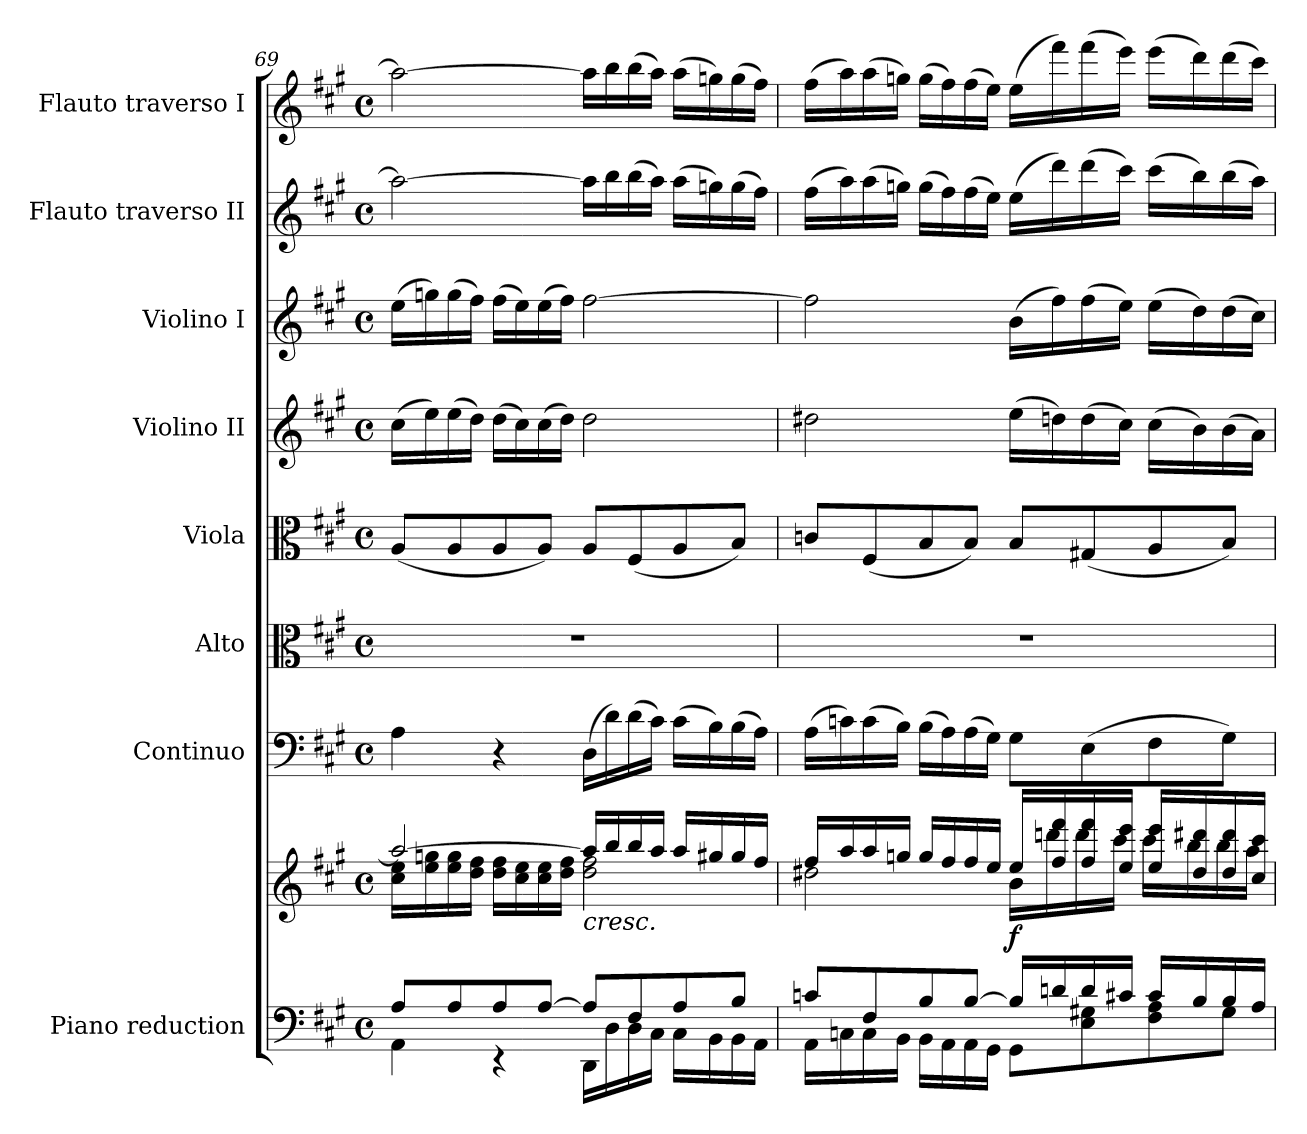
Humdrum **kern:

**kern	**kern	**dynam	**kern	**kern	**kern	**kern	**kern	**kern	**kern
*part8	*part8	*part8	*part7	*part6	*part5	*part4	*part3	*part2	*part1
*staff9	*staff8	*staff8/9	*staff7	*staff6	*staff5	*staff4	*staff3	*staff2	*staff1
*I"Piano reduction	*	*	*I"Continuo	*I"Alto	*I"Viola	*I"Violino II	*I"Violino I	*I"Flauto traverso II	*I"Flauto traverso I
*I'Pno	*	*	*	*	*I'Vla	*	*I'Vln	*I'Fl	*I'Fl
*clefF4	*clefG2	*	*clefF4	*clefC3	*clefC3	*clefG2	*clefG2	*clefG2	*clefG2
*k[f#c#g#]	*k[f#c#g#]	*	*k[f#c#g#]	*k[f#c#g#]	*k[f#c#g#]	*k[f#c#g#]	*k[f#c#g#]	*k[f#c#g#]	*k[f#c#g#]
*A:	*A:	*	*A:	*A:	*A:	*A:	*A:	*A:	*A:
*M4/4	*M4/4	*	*M4/4	*M4/4	*M4/4	*M4/4	*M4/4	*M4/4	*M4/4
*met(c)	*met(c)	*	*met(c)	*met(c)	*met(c)	*met(c)	*met(c)	*met(c)	*met(c)
=69	=69	=69	=69	=69	=69	=69	=69	=69	=69
*^	*^	*	*	*	*	*	*	*	*
8A/L	4AA\	2aa/_	16cc#\ 16ee\LL	.	4A\	1r	(8A/L	(16cc#\LL	(16ee\LL	2aa\_	2aa\_
.	.	.	16ee\ 16ggn\	.	.	.	.	16ee\)	16ggn\)	.	.
8A/	.	.	16ee\ 16gg\	.	.	.	8A/	(16ee\	(16gg\	.	.
.	.	.	16dd\ 16ff#\JJ	.	.	.	.	16dd\JJ)	16ff#\JJ)	.	.
8A/	4r	.	16dd\ 16ff#\LL	.	4r	.	8A/	(16dd\LL	(16ff#\LL	.	.
.	.	.	16cc#\ 16ee\	.	.	.	.	16cc#\)	16ee\)	.	.
[8A/J	.	.	16cc#\ 16ee\	.	.	.	8A/J)	(16cc#\	(16ee\	.	.
.	.	.	16dd\ 16ff#\JJ	.	.	.	.	16dd\JJ)	16ff#\JJ)	.	.
!	!	!LO:TX:b:i:t=cresc.	!	!	!	!	!	!	!	!	!
8A/L]	16DD\LL	16aa/LL]	2dd\ 2ff#\	.	(16D\LL	.	8A/L	2dd\	[2ff#\	16aa\LL]	16aa\LL]
.	16D\	16bb/	.	.	16d\)	.	.	.	.	16bb\	16bb\
8F#/	16D\	16bb/	.	.	(16d\	.	(8F#/	.	.	(16bb\	(16bb\
.	16C#\JJ	16aa/JJ	.	.	16c#\JJ)	.	.	.	.	16aa\JJ)	16aa\JJ)
8A/	16C#\LL	16aa/LL	.	.	(16c#\LL	.	8A/	.	.	(16aa\LL	(16aa\LL
.	16BB\	16gg#X/	.	.	16B\)	.	.	.	.	16ggn\)	16ggn\)
8B/J	16BB\	16gg#/	.	.	(16B\	.	8B/J)	.	.	(16gg\	(16gg\
.	16AA\JJ	16ff#/JJ	.	.	16A\JJ)	.	.	.	.	16ff#\JJ)	16ff#\JJ)
=70	=70	=70	=70	=70	=70	=70	=70	=70	=70	=70	=70
8cn/L	16AA\LL	16ff#/LL	2dd#X\	.	(16A\LL	1r	8cn/L	2dd#X\	2ff#\]	(16ff#\LL	(16ff#\LL
.	16Cn\	16aa/	.	.	16cn\)	.	.	.	.	16aa\)	16aa\)
8F#/	16C\	16aa/	.	.	(16c\	.	(8F#/	.	.	(16aa\	(16aa\
.	16BB\JJ	16ggn/JJ	.	.	16B\JJ)	.	.	.	.	16ggn\JJ)	16ggn\JJ)
8B/	16BB\LL	16gg/LL	.	.	(16B\LL	.	8B/	.	.	(16gg\LL	(16gg\LL
.	16AA\	16ff#/	.	.	16A\)	.	.	.	.	16ff#\)	16ff#\)
[8B/J	16AA\	16ff#/	.	.	(16A\	.	8B/J)	.	.	(16ff#\	(16ff#\
.	16GG#\JJ	16ee/JJ	.	.	16G#\JJ)	.	.	.	.	16ee\JJ)	16ee\JJ)
!	!	!	!	!LO:DY:b	!	!	!	!	!	!	!
16B/LL]	8GG#\L	16ee/LL	16b\LL	f	8G#\L	.	8B/L	(16ee\LL	(16b\LL	(16ee\LL	(16ee\LL
16dn/	.	16ff#/ 16fff#/	16dddn\	.	.	.	.	16ddn\)	16ff#\)	16ddd\)	16fff#\)
16d/	8E\ 8G#X\	16ff#/ 16fff#/	16ddd\	.	(8E\	.	(8G#X/	(16dd\	(16ff#\	(16ddd\	(16fff#\
16c#X/JJ	.	16ee/ 16eee/JJ	16ccc#\JJ	.	.	.	.	16cc#\JJ)	16ee\JJ)	16ccc#\JJ)	16eee\JJ)
16c#/LL	8F#\ 8A\	16ee/ 16eee/LL	16ccc#\LL	.	8F#\	.	8A/	(16cc#\LL	(16ee\LL	(16ccc#\LL	(16eee\LL
16B/	.	16dd#/ 16ddd#X/	16bb\	.	.	.	.	16b\)	16dd\)	16bb\)	16ddd\)
16B/	8G#\J	16dd#/ 16ddd#/	16bb\	.	8G#\J)	.	8B/J)	(16b\	(16dd\	(16bb\	(16ddd\
16A/JJ	.	16cc#/ 16ccc#/JJ	16aa\JJ	.	.	.	.	16a\JJ)	16cc#\JJ)	16aa\JJ)	16ccc#\JJ)
*v	*v	*	*	*	*	*	*	*	*	*	*
*	*v	*v	*	*	*	*	*	*	*	*
=	=	=	=	=	=	=	=	=	=
*-	*-	*-	*-	*-	*-	*-	*-	*-	*-
